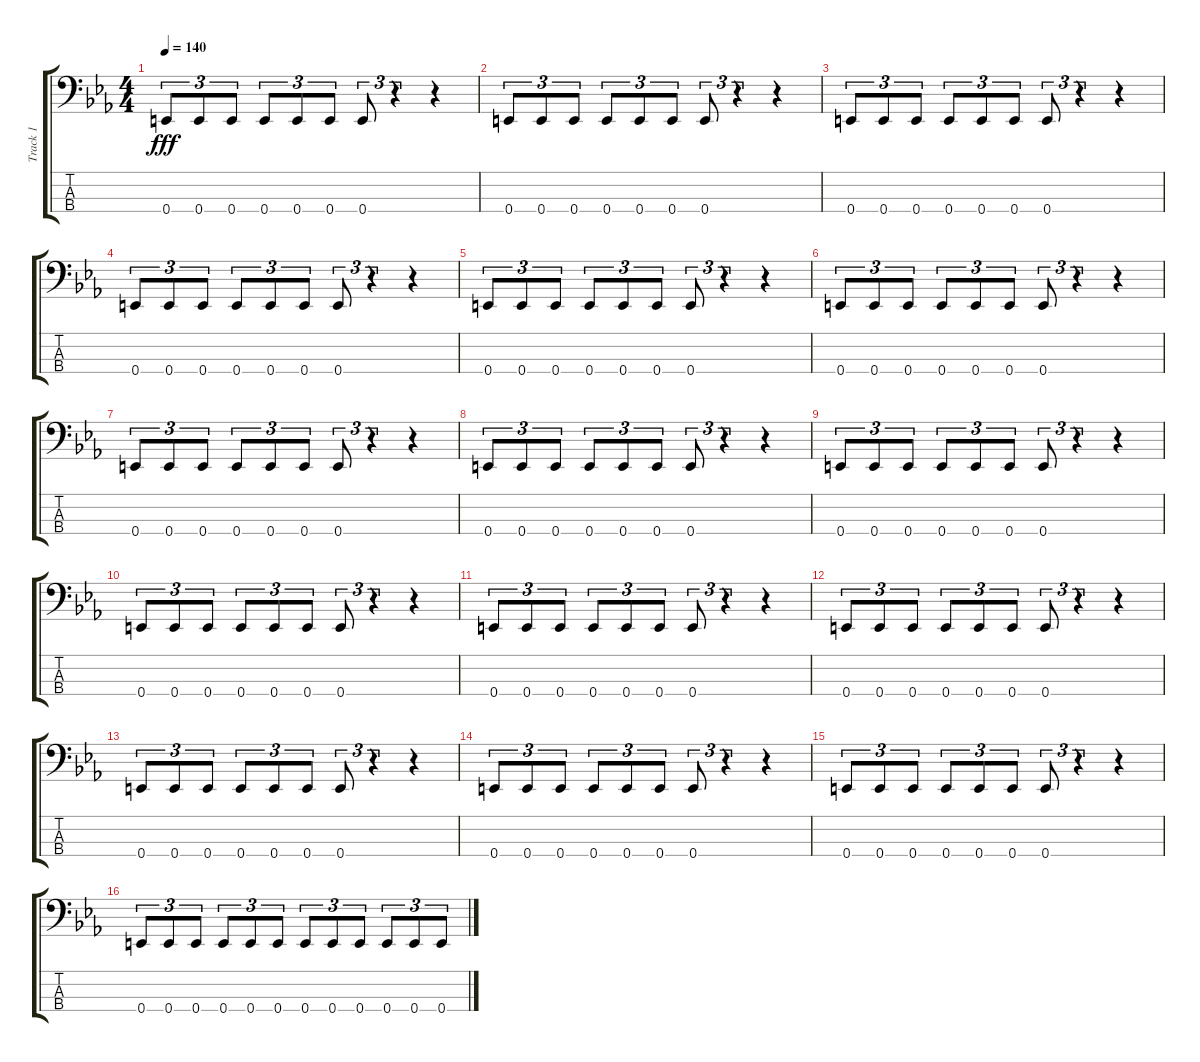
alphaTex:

\track ("Track 1" "Track 1") {instrument electricbassfinger}
\staff {score tabs}
\tuning (G2 D2 A1 E1) {hide}
\ts (4 4)
\tempo 140
\clef f4
\ks eb
0.4.8{tu (3 2) dy fff} 0.4.8{tu (3 2)} 0.4.8{tu (3 2)} 0.4.8{tu (3 2)} 0.4.8{tu (3 2)} 0.4.8{tu (3 2)} 0.4.8{tu (3 2)} r.4{tu (3 2)} r.4 |
0.4.8{tu (3 2)} 0.4.8{tu (3 2)} 0.4.8{tu (3 2)} 0.4.8{tu (3 2)} 0.4.8{tu (3 2)} 0.4.8{tu (3 2)} 0.4.8{tu (3 2)} r.4{tu (3 2)} r.4 |
0.4.8{tu (3 2)} 0.4.8{tu (3 2)} 0.4.8{tu (3 2)} 0.4.8{tu (3 2)} 0.4.8{tu (3 2)} 0.4.8{tu (3 2)} 0.4.8{tu (3 2)} r.4{tu (3 2)} r.4 |
0.4.8{tu (3 2)} 0.4.8{tu (3 2)} 0.4.8{tu (3 2)} 0.4.8{tu (3 2)} 0.4.8{tu (3 2)} 0.4.8{tu (3 2)} 0.4.8{tu (3 2)} r.4{tu (3 2)} r.4 |
0.4.8{tu (3 2)} 0.4.8{tu (3 2)} 0.4.8{tu (3 2)} 0.4.8{tu (3 2)} 0.4.8{tu (3 2)} 0.4.8{tu (3 2)} 0.4.8{tu (3 2)} r.4{tu (3 2)} r.4 |
0.4.8{tu (3 2)} 0.4.8{tu (3 2)} 0.4.8{tu (3 2)} 0.4.8{tu (3 2)} 0.4.8{tu (3 2)} 0.4.8{tu (3 2)} 0.4.8{tu (3 2)} r.4{tu (3 2)} r.4 |
0.4.8{tu (3 2)} 0.4.8{tu (3 2)} 0.4.8{tu (3 2)} 0.4.8{tu (3 2)} 0.4.8{tu (3 2)} 0.4.8{tu (3 2)} 0.4.8{tu (3 2)} r.4{tu (3 2)} r.4 |
0.4.8{tu (3 2)} 0.4.8{tu (3 2)} 0.4.8{tu (3 2)} 0.4.8{tu (3 2)} 0.4.8{tu (3 2)} 0.4.8{tu (3 2)} 0.4.8{tu (3 2)} r.4{tu (3 2)} r.4 |
0.4.8{tu (3 2)} 0.4.8{tu (3 2)} 0.4.8{tu (3 2)} 0.4.8{tu (3 2)} 0.4.8{tu (3 2)} 0.4.8{tu (3 2)} 0.4.8{tu (3 2)} r.4{tu (3 2)} r.4 |
0.4.8{tu (3 2)} 0.4.8{tu (3 2)} 0.4.8{tu (3 2)} 0.4.8{tu (3 2)} 0.4.8{tu (3 2)} 0.4.8{tu (3 2)} 0.4.8{tu (3 2)} r.4{tu (3 2)} r.4 |
0.4.8{tu (3 2)} 0.4.8{tu (3 2)} 0.4.8{tu (3 2)} 0.4.8{tu (3 2)} 0.4.8{tu (3 2)} 0.4.8{tu (3 2)} 0.4.8{tu (3 2)} r.4{tu (3 2)} r.4 |
0.4.8{tu (3 2)} 0.4.8{tu (3 2)} 0.4.8{tu (3 2)} 0.4.8{tu (3 2)} 0.4.8{tu (3 2)} 0.4.8{tu (3 2)} 0.4.8{tu (3 2)} r.4{tu (3 2)} r.4 |
0.4.8{tu (3 2)} 0.4.8{tu (3 2)} 0.4.8{tu (3 2)} 0.4.8{tu (3 2)} 0.4.8{tu (3 2)} 0.4.8{tu (3 2)} 0.4.8{tu (3 2)} r.4{tu (3 2)} r.4 |
0.4.8{tu (3 2)} 0.4.8{tu (3 2)} 0.4.8{tu (3 2)} 0.4.8{tu (3 2)} 0.4.8{tu (3 2)} 0.4.8{tu (3 2)} 0.4.8{tu (3 2)} r.4{tu (3 2)} r.4 |
0.4.8{tu (3 2)} 0.4.8{tu (3 2)} 0.4.8{tu (3 2)} 0.4.8{tu (3 2)} 0.4.8{tu (3 2)} 0.4.8{tu (3 2)} 0.4.8{tu (3 2)} r.4{tu (3 2)} r.4 |
0.4.8{tu (3 2)} 0.4.8{tu (3 2)} 0.4.8{tu (3 2)} 0.4.8{tu (3 2)} 0.4.8{tu (3 2)} 0.4.8{tu (3 2)} 0.4.8{tu (3 2)} 0.4.8{tu (3 2)} 0.4.8{tu (3 2)} 0.4.8{tu (3 2)} 0.4.8{tu (3 2)} 0.4.8{tu (3 2)}
